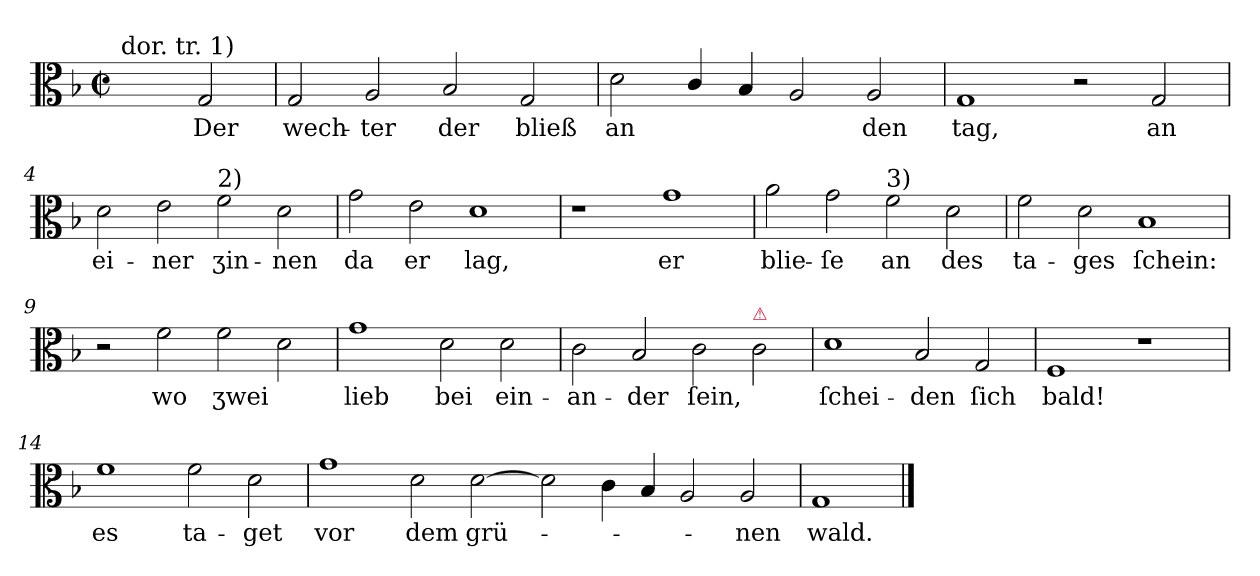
**kern	**text
*part1	*part1
*staff1	*staff1
*clefC3	*
*k[b-]	*
*G:dor	*
*M4/2	*
*met(c|)	*
=	=
!LO:TX:a:t=dor. tr. 1)	!
2ryy	.
2G	Der
=1	=1
2G	wech-
2A	-ter
2B-	der
2G	bließ
=2	=2
2d	an
4c/	.
4B-/	.
2A	.
2A	den
=3	=3
1G	tag,
2r	.
2G	an
=4	=4
2d	ei-
2e	-ner
!LO:TX:a:t=2)	!
2f	ʒin-
2d	-nen
=5	=5
2g	da
2e	er
1d	lag,
=6	=6
1r	.
1g	er
=7	=7
2a	blie-
2g	-ſe
!LO:TX:a:t=3)	!
2f	an
2d	des
=8	=8
2f	ta-
2d	-ges
1B-	ſchein:
=9	=9
2r	.
2f	wo
2f	ʒwei
2d	.
=10	=10
1g	lieb
2d	bei
2d	ein-
=11	=11
2c	-an-
2B-	-der
2c	ſein,
!LO:TX:a:color=crimson:t=⚠	!
2c	.
=12	=12
1d	ſchei-
2B-	-den
2G	ſich
=13	=13
1F	bald!
1r	.
=14	=14
1f	es
2f	ta-
2d	-get
=15	=15
1g	vor
2d	dem
[2d	grü-
=16-	=16-
2d]	.
4c	.
4B-	.
2A	.
2A	-nen
=17	=17
1G/	wald.
==	==
*-	*-
